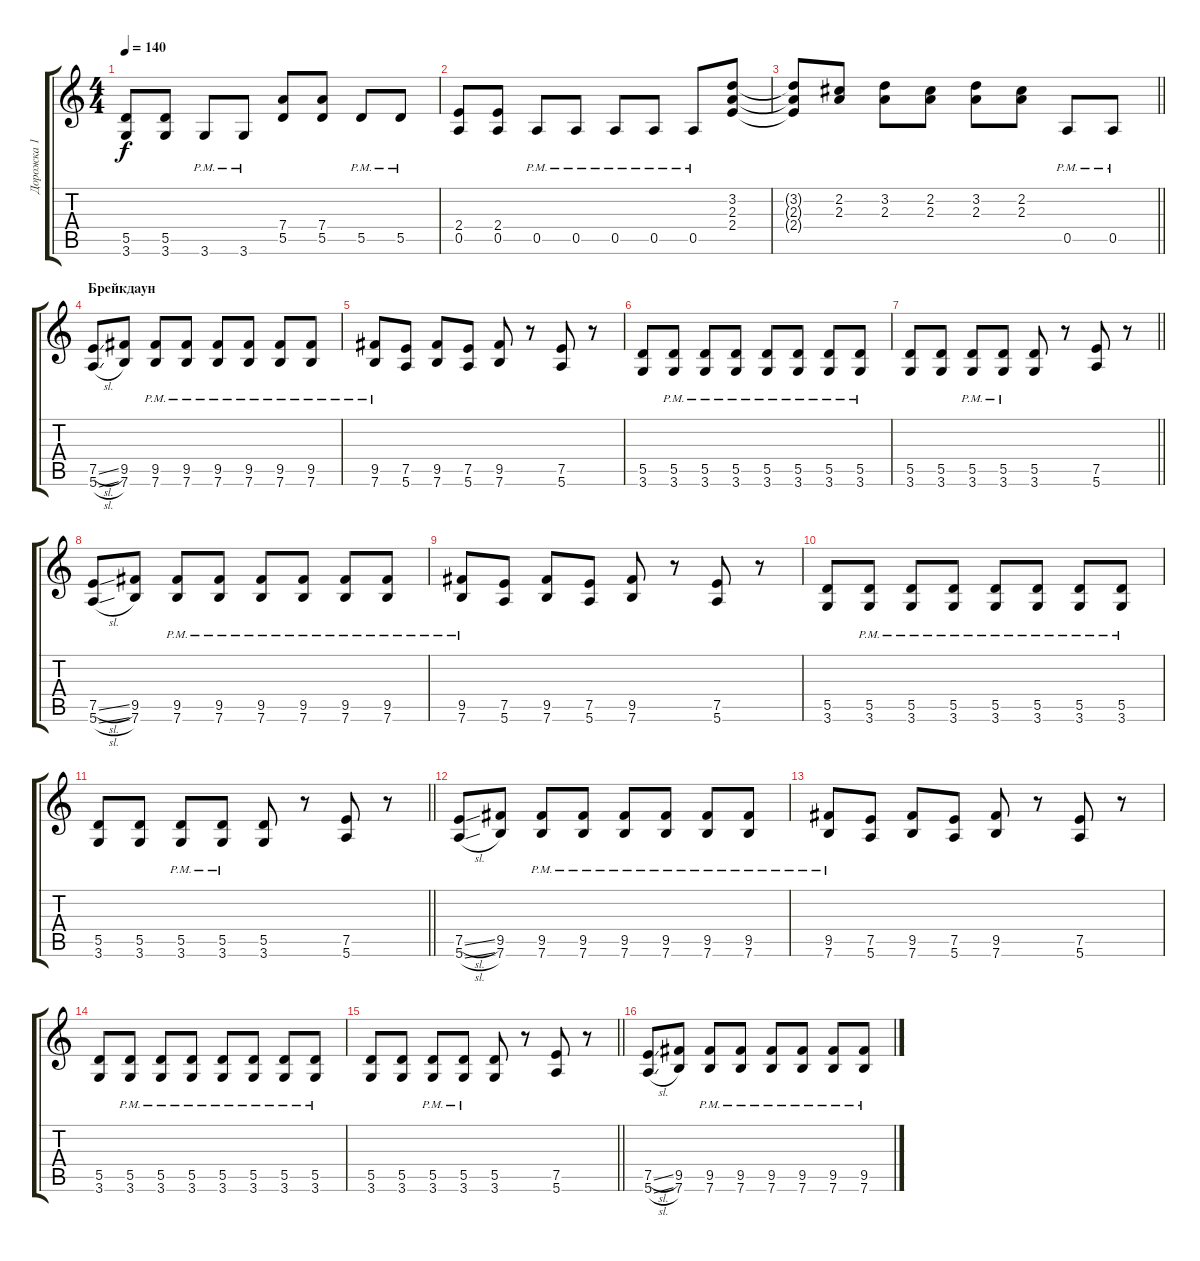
\track ("Дорожка 1" "Дорожка 1") {instrument overdrivenguitar}
\staff {score tabs}
\tuning (E4 B3 G3 D3 A2 E2) {hide}
\ts (4 4)
\tempo 140
\clef g2
\ks c
(5.5 3.6).8{dy f} (5.5 3.6).8 3.6{pm}.8 3.6{pm}.8 (7.4 5.5).8 (7.4 5.5).8 5.5{pm}.8 5.5{pm}.8 |
(2.4 0.5).8 (2.4 0.5).8 0.5{pm}.8 0.5{pm}.8 0.5{pm}.8 0.5{pm}.8 0.5{pm}.8 (3.2 2.3 2.4).8 |
\barLineRight lightlight
(3.2{t} 2.3{t} 2.4{t}).8 (2.2 2.3).8 (3.2 2.3).8 (2.2 2.3).8 (3.2 2.3).8 (2.2 2.3).8 0.5{pm}.8 0.5{pm}.8 |
\section ("" "Брейкдаун")
(7.5{sl} 5.6{sl}).8 (9.5 7.6).8 (9.5{pm} 7.6{pm}).8 (9.5{pm} 7.6{pm}).8 (9.5{pm} 7.6{pm}).8 (9.5{pm} 7.6{pm}).8 (9.5{pm} 7.6{pm}).8 (9.5{pm} 7.6{pm}).8 |
(9.5{pm} 7.6{pm}).8 (7.5 5.6).8 (9.5 7.6).8 (7.5 5.6).8 (9.5 7.6).8 r.8 (7.5 5.6).8 r.8 |
(5.5 3.6).8 (5.5{pm} 3.6{pm}).8 (5.5{pm} 3.6{pm}).8 (5.5{pm} 3.6{pm}).8 (5.5{pm} 3.6{pm}).8 (5.5{pm} 3.6{pm}).8 (5.5{pm} 3.6{pm}).8 (5.5{pm} 3.6{pm}).8 |
\barLineRight lightlight
(5.5 3.6).8 (5.5 3.6).8 (5.5{pm} 3.6{pm}).8 (5.5{pm} 3.6{pm}).8 (5.5 3.6).8 r.8 (7.5 5.6).8 r.8 |
(7.5{sl} 5.6{sl}).8 (9.5 7.6).8 (9.5{pm} 7.6{pm}).8 (9.5{pm} 7.6{pm}).8 (9.5{pm} 7.6{pm}).8 (9.5{pm} 7.6{pm}).8 (9.5{pm} 7.6{pm}).8 (9.5{pm} 7.6{pm}).8 |
(9.5{pm} 7.6{pm}).8 (7.5 5.6).8 (9.5 7.6).8 (7.5 5.6).8 (9.5 7.6).8 r.8 (7.5 5.6).8 r.8 |
(5.5 3.6).8 (5.5{pm} 3.6{pm}).8 (5.5{pm} 3.6{pm}).8 (5.5{pm} 3.6{pm}).8 (5.5{pm} 3.6{pm}).8 (5.5{pm} 3.6{pm}).8 (5.5{pm} 3.6{pm}).8 (5.5{pm} 3.6{pm}).8 |
\barLineRight lightlight
(5.5 3.6).8 (5.5 3.6).8 (5.5{pm} 3.6{pm}).8 (5.5{pm} 3.6{pm}).8 (5.5 3.6).8 r.8 (7.5 5.6).8 r.8 |
(7.5{sl} 5.6{sl}).8 (9.5 7.6).8 (9.5{pm} 7.6{pm}).8 (9.5{pm} 7.6{pm}).8 (9.5{pm} 7.6{pm}).8 (9.5{pm} 7.6{pm}).8 (9.5{pm} 7.6{pm}).8 (9.5{pm} 7.6{pm}).8 |
(9.5{pm} 7.6{pm}).8 (7.5 5.6).8 (9.5 7.6).8 (7.5 5.6).8 (9.5 7.6).8 r.8 (7.5 5.6).8 r.8 |
(5.5 3.6).8 (5.5{pm} 3.6{pm}).8 (5.5{pm} 3.6{pm}).8 (5.5{pm} 3.6{pm}).8 (5.5{pm} 3.6{pm}).8 (5.5{pm} 3.6{pm}).8 (5.5{pm} 3.6{pm}).8 (5.5{pm} 3.6{pm}).8 |
\barLineRight lightlight
(5.5 3.6).8 (5.5 3.6).8 (5.5{pm} 3.6{pm}).8 (5.5{pm} 3.6{pm}).8 (5.5 3.6).8 r.8 (7.5 5.6).8 r.8 |
(7.5{sl} 5.6{sl}).8 (9.5 7.6).8 (9.5{pm} 7.6{pm}).8 (9.5{pm} 7.6{pm}).8 (9.5{pm} 7.6{pm}).8 (9.5{pm} 7.6{pm}).8 (9.5{pm} 7.6{pm}).8 (9.5{pm} 7.6{pm}).8
